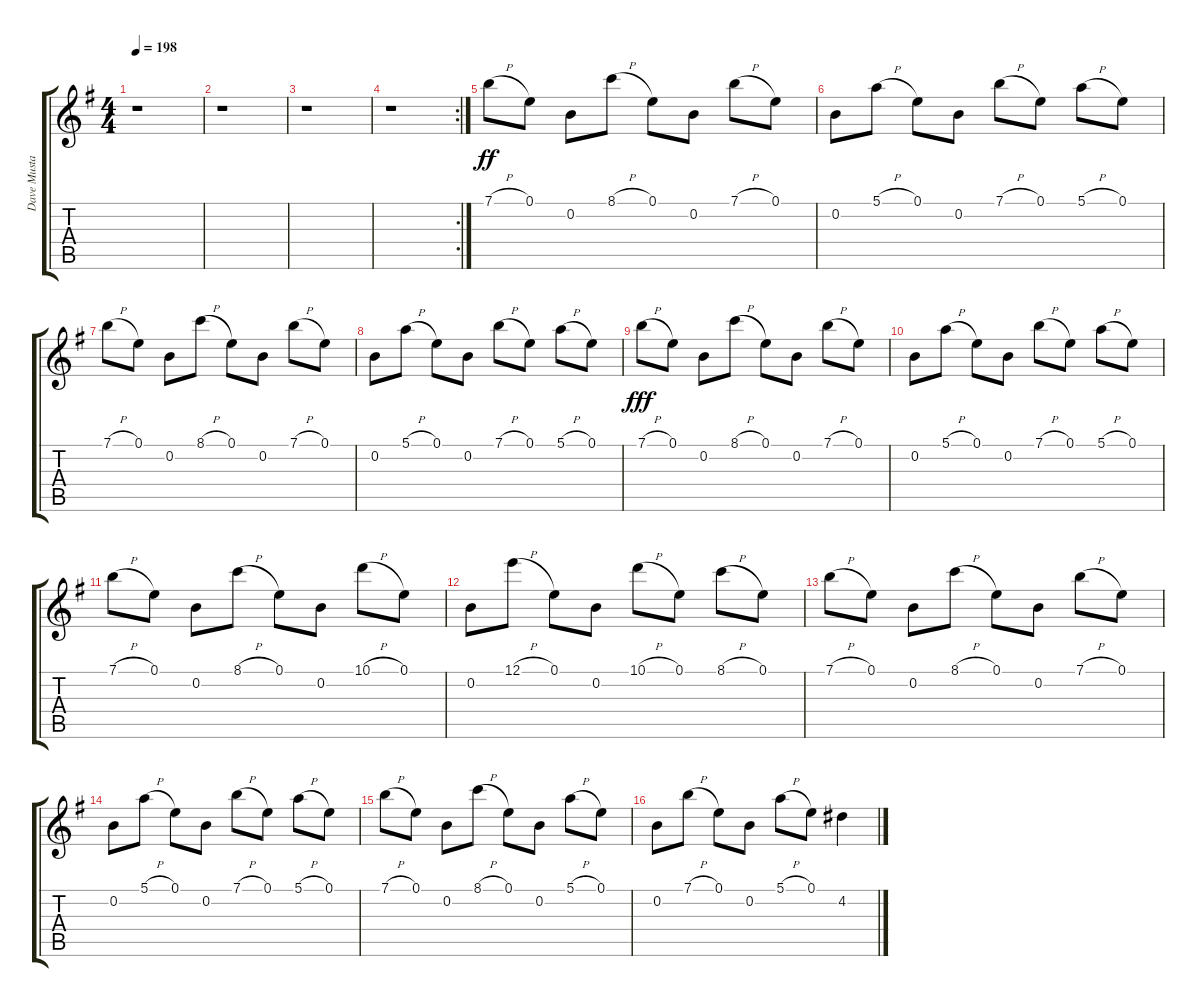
\track ("Dave Mustaine" "Dave Musta") {instrument overdrivenguitar}
\staff {score tabs}
\tuning (E4 B3 G3 D3 A2 E2) {hide}
\ts (4 4)
\tempo 198
\clef g2
\ks g
r.1{dy f} |
r.1 |
r.1 |
\rc 2
r.1 |
7.1{h}.8{dy ff} 0.1.8 0.2.8 8.1{h}.8 0.1.8 0.2.8 7.1{h}.8 0.1.8 |
0.2.8 5.1{h}.8 0.1.8 0.2.8 7.1{h}.8 0.1.8 5.1{h}.8 0.1.8 |
7.1{h}.8 0.1.8 0.2.8 8.1{h}.8 0.1.8 0.2.8 7.1{h}.8 0.1.8 |
0.2.8 5.1{h}.8 0.1.8 0.2.8 7.1{h}.8 0.1.8 5.1{h}.8 0.1.8 |
7.1{h}.8{dy fff} 0.1.8 0.2.8 8.1{h}.8 0.1.8 0.2.8 7.1{h}.8 0.1.8 |
0.2.8 5.1{h}.8 0.1.8 0.2.8 7.1{h}.8 0.1.8 5.1{h}.8 0.1.8 |
7.1{h}.8 0.1.8 0.2.8 8.1{h}.8 0.1.8 0.2.8 10.1{h}.8 0.1.8 |
0.2.8 12.1{h}.8 0.1.8 0.2.8 10.1{h}.8 0.1.8 8.1{h}.8 0.1.8 |
7.1{h}.8 0.1.8 0.2.8 8.1{h}.8 0.1.8 0.2.8 7.1{h}.8 0.1.8 |
0.2.8 5.1{h}.8 0.1.8 0.2.8 7.1{h}.8 0.1.8 5.1{h}.8 0.1.8 |
7.1{h}.8 0.1.8 0.2.8 8.1{h}.8 0.1.8 0.2.8 5.1{h}.8 0.1.8 |
0.2.8 7.1{h}.8 0.1.8 0.2.8 5.1{h}.8 0.1.8 4.2.4
